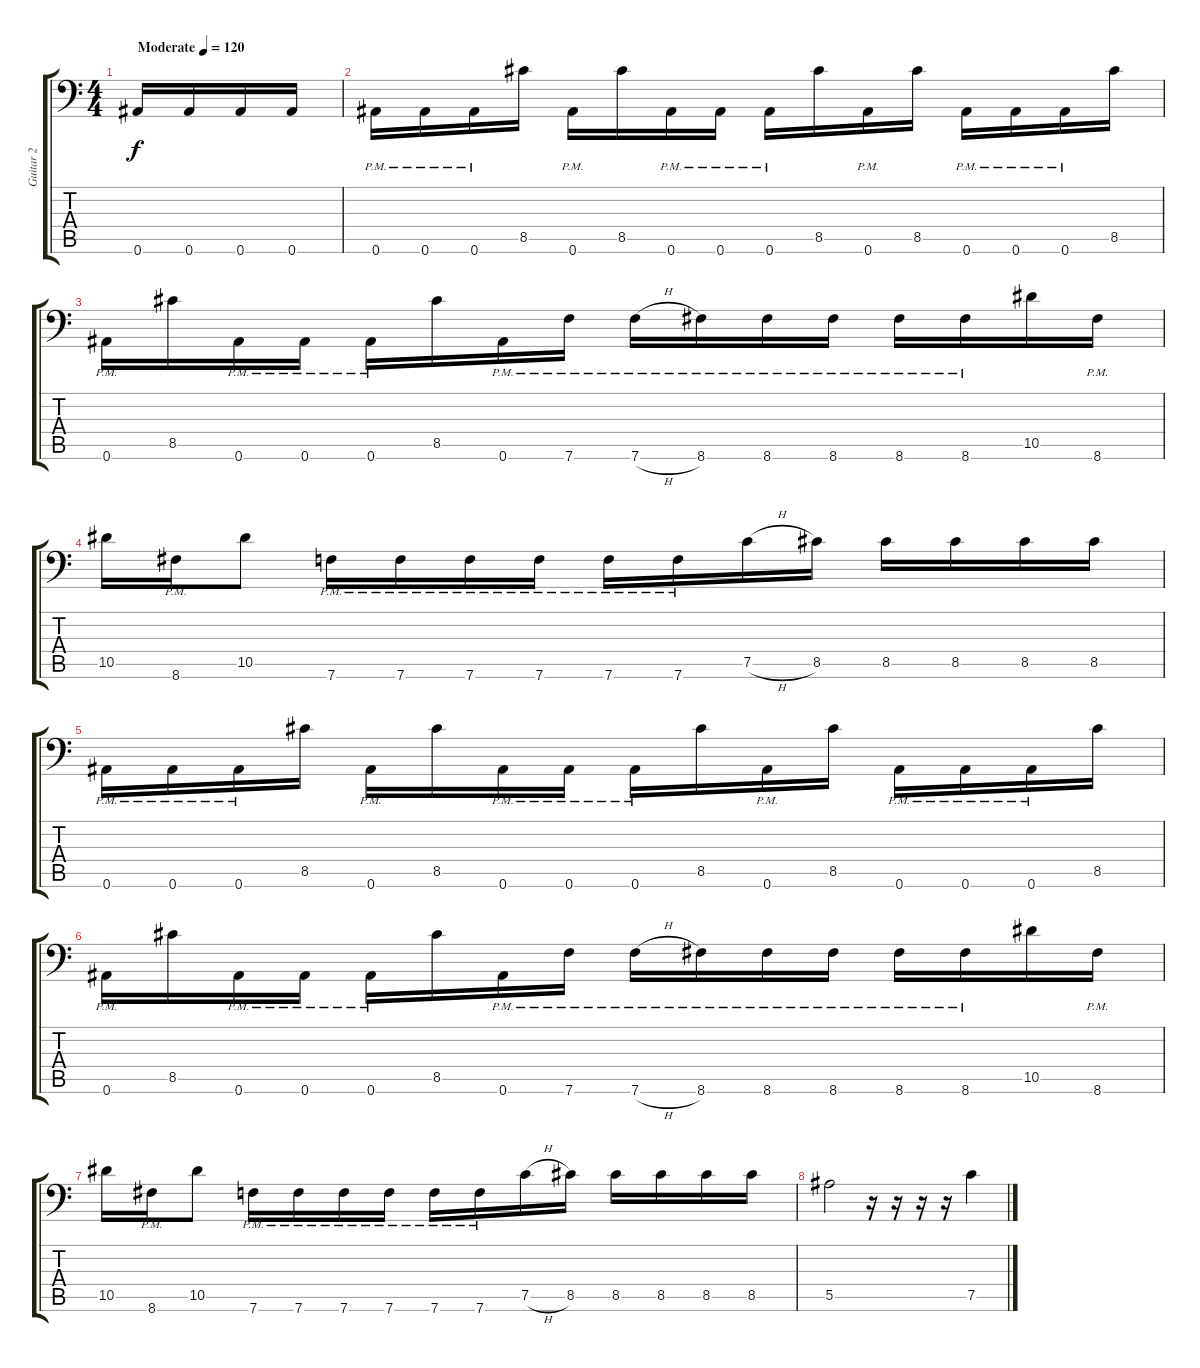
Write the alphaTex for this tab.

\track ("Guitar 2" "Guitar 2") {instrument distortionguitar}
\staff {score tabs}
\tuning (C4 G3 Eb3 Bb2 F2 Bb1) {hide}
\ts (4 4)
\tempo (120 "Moderate")
\clef f4
\ks c
0.6.16{dy f instrument distortionguitar} 0.6.16 0.6.16 0.6.16 |
0.6{pm}.16 0.6{pm}.16 0.6{pm}.16 8.5.16 0.6{pm}.16 8.5.16 0.6{pm}.16 0.6{pm}.16 0.6{pm}.16 8.5.16 0.6{pm}.16 8.5.16 0.6{pm}.16 0.6{pm}.16 0.6{pm}.16 8.5.16 |
0.6{pm}.16 8.5.16 0.6{pm}.16 0.6{pm}.16 0.6{pm}.16 8.5.16 0.6{pm}.16 7.6{pm}.16 7.6{h pm}.16 8.6{pm}.16 8.6{pm}.16 8.6{pm}.16 8.6{pm}.16 8.6{pm}.16 10.5.16 8.6{pm}.16 |
10.5.16 8.6{pm}.16 10.5.8 7.6{pm}.16 7.6{pm}.16 7.6{pm}.16 7.6{pm}.16 7.6{pm}.16 7.6{pm}.16 7.5{h}.16 8.5.16 8.5.16 8.5.16 8.5.16 8.5.16 |
0.6{pm}.16 0.6{pm}.16 0.6{pm}.16 8.5.16 0.6{pm}.16 8.5.16 0.6{pm}.16 0.6{pm}.16 0.6{pm}.16 8.5.16 0.6{pm}.16 8.5.16 0.6{pm}.16 0.6{pm}.16 0.6{pm}.16 8.5.16 |
0.6{pm}.16 8.5.16 0.6{pm}.16 0.6{pm}.16 0.6{pm}.16 8.5.16 0.6{pm}.16 7.6{pm}.16 7.6{h pm}.16 8.6{pm}.16 8.6{pm}.16 8.6{pm}.16 8.6{pm}.16 8.6{pm}.16 10.5.16 8.6{pm}.16 |
10.5.16 8.6{pm}.16 10.5.8 7.6{pm}.16 7.6{pm}.16 7.6{pm}.16 7.6{pm}.16 7.6{pm}.16 7.6{pm}.16 7.5{h}.16 8.5.16 8.5.16 8.5.16 8.5.16 8.5.16 |
5.5.2 r.16 r.16 r.16 r.16 7.5.4
